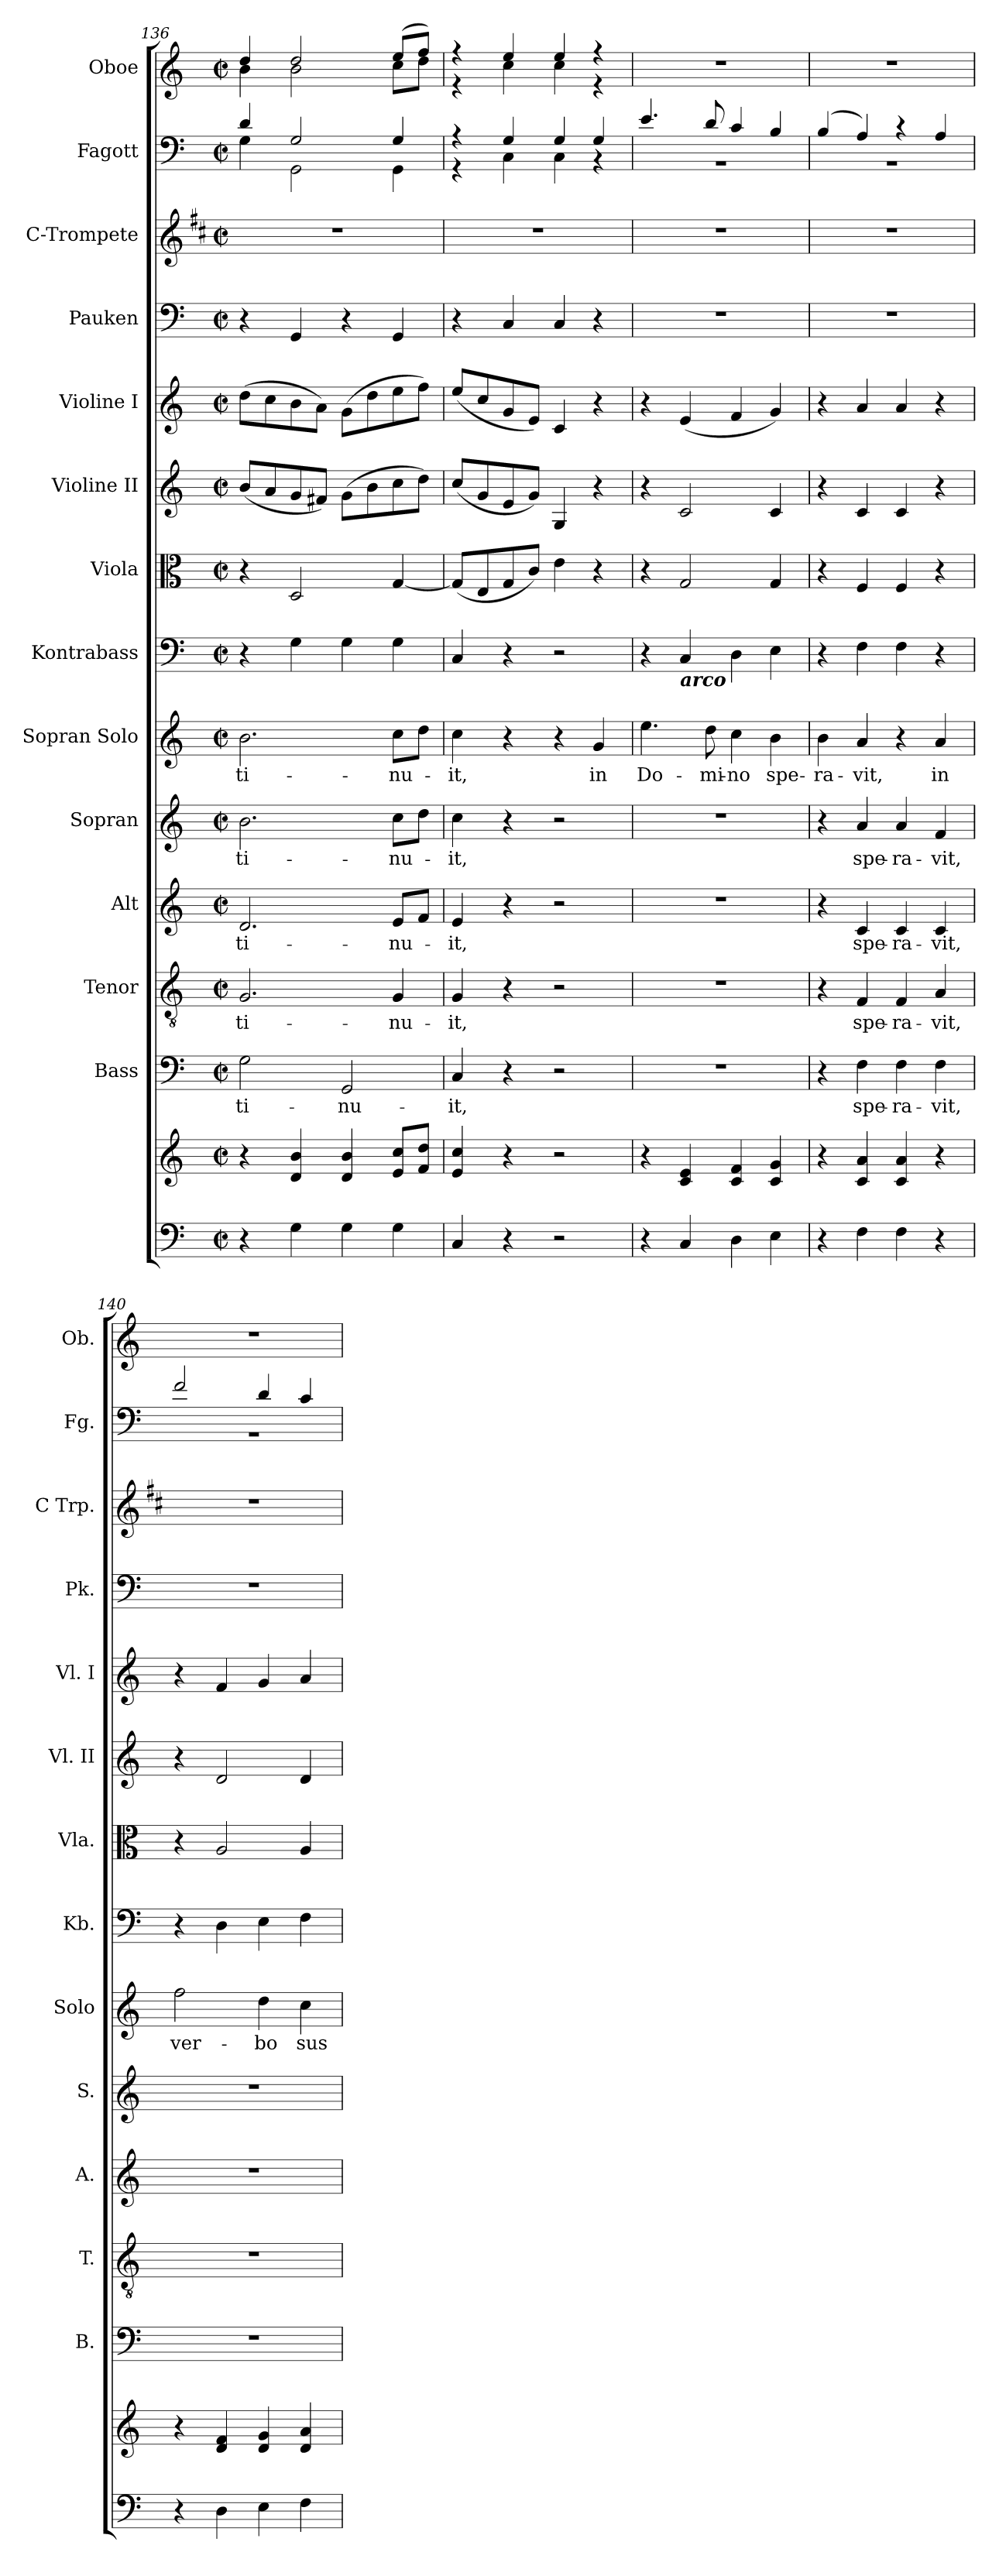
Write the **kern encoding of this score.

**kern	**kern	**kern	**text	**kern	**text	**kern	**text	**kern	**text	**kern	**text	**kern	**kern	**kern	**kern	**kern	**kern	**kern	**kern
*part14	*part14	*part13	*part13	*part12	*part12	*part11	*part11	*part10	*part10	*part9	*part9	*part8	*part7	*part6	*part5	*part4	*part3	*part2	*part1
*staff15	*staff14	*staff13	*staff13	*staff12	*staff12	*staff11	*staff11	*staff10	*staff10	*staff9	*staff9	*staff8	*staff7	*staff6	*staff5	*staff4	*staff3	*staff2	*staff1
*	*	*I"Bass	*	*I"Tenor	*	*I"Alt	*	*I"Sopran	*	*I"Sopran Solo	*	*I"Kontrabass	*I"Viola	*I"Violine II	*I"Violine I	*I"Pauken	*I"C-Trompete	*I"Fagott	*I"Oboe
*	*	*I'B.	*	*I'T.	*	*I'A.	*	*I'S.	*	*I'Solo	*	*I'Kb.	*I'Vla.	*I'Vl. II	*I'Vl. I	*I'Pk.	*I'C Trp.	*I'Fg.	*I'Ob.
!!LO:PB:g=z
*clefF4	*clefG2	*clefF4	*	*clefGv2	*	*clefG2	*	*clefG2	*	*clefG2	*	*clefF4	*clefC3	*clefG2	*clefG2	*clefF4	*clefG2	*clefF4	*clefG2
*	*	*	*	*	*	*	*	*	*	*	*	*ITrd7c12	*	*	*	*	*ITrd1c2	*	*
*k[]	*k[]	*k[]	*	*k[]	*	*k[]	*	*k[]	*	*k[]	*	*k[]	*k[]	*k[]	*k[]	*k[]	*k[]	*k[]	*k[]
*C:	*C:	*C:	*	*C:	*	*C:	*	*C:	*	*C:	*	*C:	*C:	*C:	*C:	*C:	*C:	*C:	*C:
*M2/2	*M2/2	*M2/2	*	*M2/2	*	*M2/2	*	*M2/2	*	*M2/2	*	*M2/2	*M2/2	*M2/2	*M2/2	*M2/2	*M2/2	*M2/2	*M2/2
*met(c|)	*met(c|)	*met(c|)	*	*met(c|)	*	*met(c|)	*	*met(c|)	*	*met(c|)	*	*met(c|)	*met(c|)	*met(c|)	*met(c|)	*met(c|)	*met(c|)	*met(c|)	*met(c|)
=136	=136	=136	=136	=136	=136	=136	=136	=136	=136	=136	=136	=136	=136	=136	=136	=136	=136	=136	=136
!	!	!	!LO:LY:b	!	!LO:LY:b	!	!LO:LY:b	!	!LO:LY:b	!	!LO:LY:b	!	!	!	!	!	!	!	!
*	*	*	*	*	*	*	*	*	*	*	*	*	*	*	*	*	*	*^	*^
4r	4r	2G\	-ti-	2.G/	-ti-	2.d/	-ti-	2.b\	-ti-	2.b\	-ti-	4r	4r	(<8b/L	(>8dd\L	4r	1r	4d/	4G\	4dd/	4b\
.	.	.	.	.	.	.	.	.	.	.	.	.	.	8a/	8cc\	.	.	.	.	.	.
4G\	4d/ 4b/	.	.	.	.	.	.	.	.	.	.	4GG\	2D/	8g/	8b\	4GG/	.	2G/	2GG\	2dd/	2b\
.	.	.	.	.	.	.	.	.	.	.	.	.	.	8f#X/J)	8a\J)	.	.	.	.	.	.
!	!	!	!LO:LY:b	!	!	!	!	!	!	!	!	!	!	!	!	!	!	!	!	!	!
4G\	4d/ 4b/	2GG/	-nu-	.	.	.	.	.	.	.	.	4GG\	.	(>8g\L	(>8g\L	4r	.	.	.	.	.
.	.	.	.	.	.	.	.	.	.	.	.	.	.	8b\	8dd\	.	.	.	.	.	.
!	!	!	!	!	!LO:LY:b	!	!LO:LY:b	!	!LO:LY:b	!	!LO:LY:b	!	!	!	!	!	!	!	!	!	!
4G\	8e/ 8cc/L	.	.	4G/	-nu-	8e/L	-nu-	8cc\L	-nu-	8cc\L	-nu-	4GG\	[4G/	8cc\	8ee\	4GG/	.	4G/	4GG\	(>8ee/L	8cc\L
.	8f/ 8dd/J	.	.	.	.	8f/J	.	8dd\J	.	8dd\J	.	.	.	8dd\J)	8ff\J)	.	.	.	.	8ff/J)	8dd\J
=137	=137	=137	=137	=137	=137	=137	=137	=137	=137	=137	=137	=137	=137	=137	=137	=137	=137	=137	=137	=137	=137
!	!	!	!LO:LY:b	!	!LO:LY:b	!	!LO:LY:b	!	!LO:LY:b	!	!LO:LY:b	!	!	!	!	!	!	!	!	!	!
4C/	4e/ 4cc/	4C/	-it,	4G/	-it,	4e/	-it,	4cc\	-it,	4cc\	-it,	4CC/	(<8G/L]	(<8cc/L	(<8ee/L	4r	1r	4r	4r	4r	4r
.	.	.	.	.	.	.	.	.	.	.	.	.	8E/	8g/	8cc/	.	.	.	.	.	.
4r	4r	4r	.	4r	.	4r	.	4r	.	4r	.	4r	8G/	8e/	8g/	4C/	.	4G/	4C\	4ee/	4cc\
.	.	.	.	.	.	.	.	.	.	.	.	.	8c/J)	8g/J)	8e/J)	.	.	.	.	.	.
2r	2r	2r	.	2r	.	2r	.	2r	.	4r	.	2r	4e\	4G/	4c/	4C/	.	4G/	4C\	4ee/	4cc\
!	!	!	!	!	!	!	!	!	!	!	!LO:LY:b	!	!	!	!	!	!	!	!	!	!
.	.	.	.	.	.	.	.	.	.	4g/	in	.	4r	4r	4r	4r	.	4G/	4rBB	4r	4r
=138	=138	=138	=138	=138	=138	=138	=138	=138	=138	=138	=138	=138	=138	=138	=138	=138	=138	=138	=138	=138	=138
!	!	!	!	!	!	!	!	!	!	!	!LO:LY:b	!	!	!	!	!	!	!	!	!	!
*	*	*	*	*	*	*	*	*	*	*	*	*	*	*	*	*	*	*	*	*v	*v
4r	4r	1r	.	1r	.	1r	.	1r	.	4.ee\	Do-	4r	4r	4r	4r	1r	1r	4.e/	1rBB	1r
!	!	!	!	!	!	!	!	!	!	!	!	!LO:TX:b:Bi:t=arco	!	!	!	!	!	!	!	!
4C/	4c/ 4e/	.	.	.	.	.	.	.	.	.	.	4CC/	2G/	2c/	(<4e/	.	.	.	.	.
!	!	!	!	!	!	!	!	!	!	!	!LO:LY:b	!	!	!	!	!	!	!	!	!
.	.	.	.	.	.	.	.	.	.	8dd\	-mi-	.	.	.	.	.	.	8d/	.	.
!	!	!	!	!	!	!	!	!	!	!	!LO:LY:b	!	!	!	!	!	!	!	!	!
4D\	4c/ 4f/	.	.	.	.	.	.	.	.	4cc\	-no	4DD\	.	.	4f/	.	.	4c/	.	.
!	!	!	!	!	!	!	!	!	!	!	!LO:LY:b	!	!	!	!	!	!	!	!	!
4E\	4c/ 4g/	.	.	.	.	.	.	.	.	4b\	spe-	4EE\	4G/	4c/	4g/)	.	.	4B/	.	.
=139	=139	=139	=139	=139	=139	=139	=139	=139	=139	=139	=139	=139	=139	=139	=139	=139	=139	=139	=139	=139
!	!	!	!	!	!	!	!	!	!	!	!LO:LY:b	!	!	!	!	!	!	!	!	!
4r	4r	4r	.	4r	.	4r	.	4r	.	4b\	-ra-	4r	4r	4r	4r	1r	1r	(4B/	1rBB	1r
!	!	!	!LO:LY:b	!	!LO:LY:b	!	!LO:LY:b	!	!LO:LY:b	!	!LO:LY:b	!	!	!	!	!	!	!	!	!
4F\	4c/ 4a/	4F\	spe-	4F/	spe-	4c/	spe-	4a/	spe-	4a/	-vit,	4FF\	4F/	4c/	4a/	.	.	4A/)	.	.
!	!	!	!LO:LY:b	!	!LO:LY:b	!	!LO:LY:b	!	!LO:LY:b	!	!	!	!	!	!	!	!	!	!	!
4F\	4c/ 4a/	4F\	-ra-	4F/	-ra-	4c/	-ra-	4a/	-ra-	4r	.	4FF\	4F/	4c/	4a/	.	.	4rB	.	.
!	!	!	!LO:LY:b	!	!LO:LY:b	!	!LO:LY:b	!	!LO:LY:b	!	!LO:LY:b	!	!	!	!	!	!	!	!	!
4r	4r	4F\	-vit,	4A/	-vit,	4c/	-vit,	4f/	-vit,	4a/	in	4r	4r	4r	4r	.	.	4A/	.	.
=140	=140	=140	=140	=140	=140	=140	=140	=140	=140	=140	=140	=140	=140	=140	=140	=140	=140	=140	=140	=140
!	!	!	!	!	!	!	!	!	!	!	!LO:LY:b	!	!	!	!	!	!	!	!	!
4r	4r	1r	.	1r	.	1r	.	1r	.	2ff\	ver-	4r	4r	4r	4r	1r	1r	2f/	1rBB	1r
4D\	4d/ 4f/	.	.	.	.	.	.	.	.	.	.	4DD\	2A/	2d/	4f/	.	.	.	.	.
!	!	!	!	!	!	!	!	!	!	!	!LO:LY:b	!	!	!	!	!	!	!	!	!
4E\	4d/ 4g/	.	.	.	.	.	.	.	.	4dd\	-bo	4EE\	.	.	4g/	.	.	4d/	.	.
!	!	!	!	!	!	!	!	!	!	!	!LO:LY:b	!	!	!	!	!	!	!	!	!
4F\	4d/ 4a/	.	.	.	.	.	.	.	.	4cc\	sus-	4FF\	4A/	4d/	4a/	.	.	4c/	.	.
*	*	*	*	*	*	*	*	*	*	*	*	*	*	*	*	*	*	*v	*v	*
=	=	=	=	=	=	=	=	=	=	=	=	=	=	=	=	=	=	=	=
*-	*-	*-	*-	*-	*-	*-	*-	*-	*-	*-	*-	*-	*-	*-	*-	*-	*-	*-	*-
